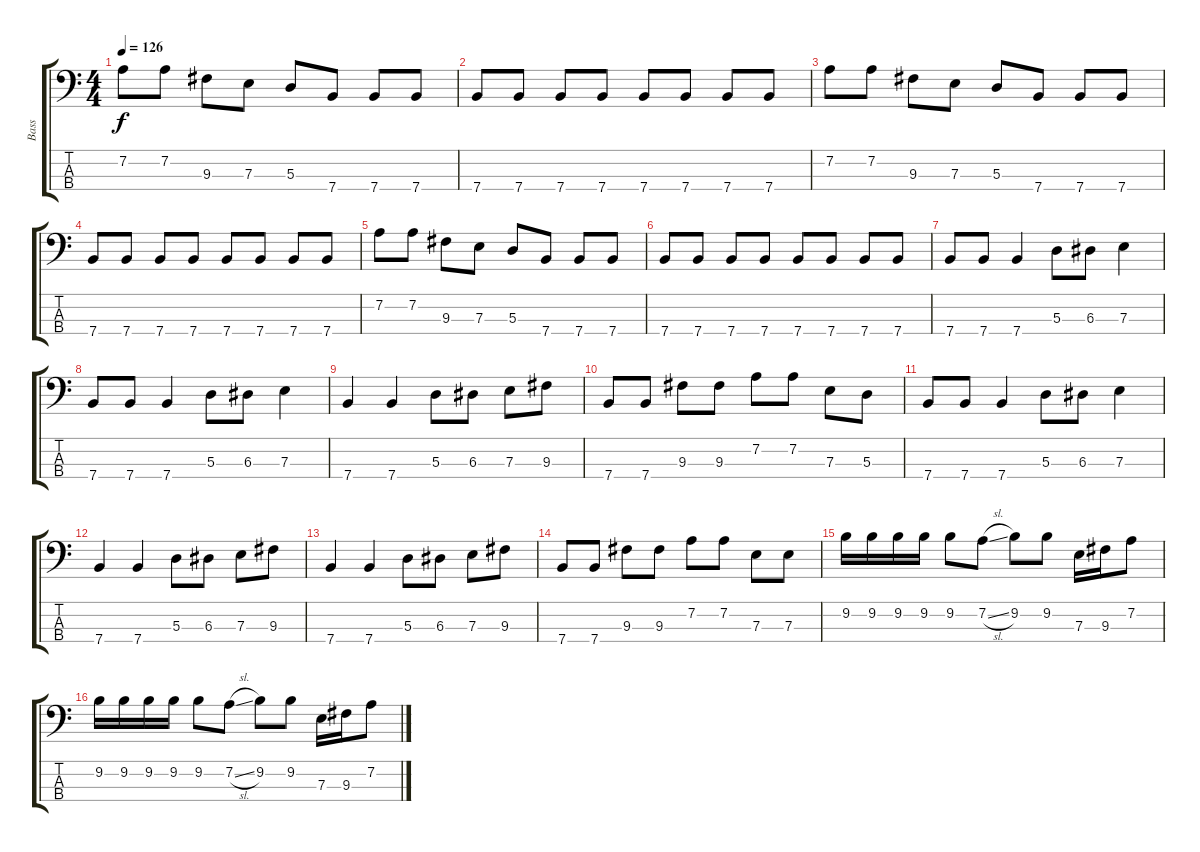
\track ("Bass" "Bass") {instrument electricbassfinger}
\staff {score tabs}
\tuning (G2 D2 A1 E1) {hide}
\ts (4 4)
\tempo 126
\clef f4
\ks c
7.2.8{dy f} 7.2.8 9.3.8 7.3.8 5.3.8 7.4.8 7.4.8 7.4.8 |
7.4.8 7.4.8 7.4.8 7.4.8 7.4.8 7.4.8 7.4.8 7.4.8 |
7.2.8 7.2.8 9.3.8 7.3.8 5.3.8 7.4.8 7.4.8 7.4.8 |
7.4.8 7.4.8 7.4.8 7.4.8 7.4.8 7.4.8 7.4.8 7.4.8 |
7.2.8 7.2.8 9.3.8 7.3.8 5.3.8 7.4.8 7.4.8 7.4.8 |
7.4.8 7.4.8 7.4.8 7.4.8 7.4.8 7.4.8 7.4.8 7.4.8 |
7.4.8 7.4.8 7.4.4 5.3.8 6.3.8 7.3.4 |
7.4.8 7.4.8 7.4.4 5.3.8 6.3.8 7.3.4 |
7.4.4 7.4.4 5.3.8 6.3.8 7.3.8 9.3.8 |
7.4.8 7.4.8 9.3.8 9.3.8 7.2.8 7.2.8 7.3.8 5.3.8 |
7.4.8 7.4.8 7.4.4 5.3.8 6.3.8 7.3.4 |
7.4.4 7.4.4 5.3.8 6.3.8 7.3.8 9.3.8 |
7.4.4 7.4.4 5.3.8 6.3.8 7.3.8 9.3.8 |
7.4.8 7.4.8 9.3.8 9.3.8 7.2.8 7.2.8 7.3.8 7.3.8 |
9.2.16 9.2.16 9.2.16 9.2.16 9.2.8 7.2{sl}.8 9.2.8 9.2.8 7.3.16 9.3.16 7.2.8 |
9.2.16 9.2.16 9.2.16 9.2.16 9.2.8 7.2{sl}.8 9.2.8 9.2.8 7.3.16 9.3.16 7.2.8
